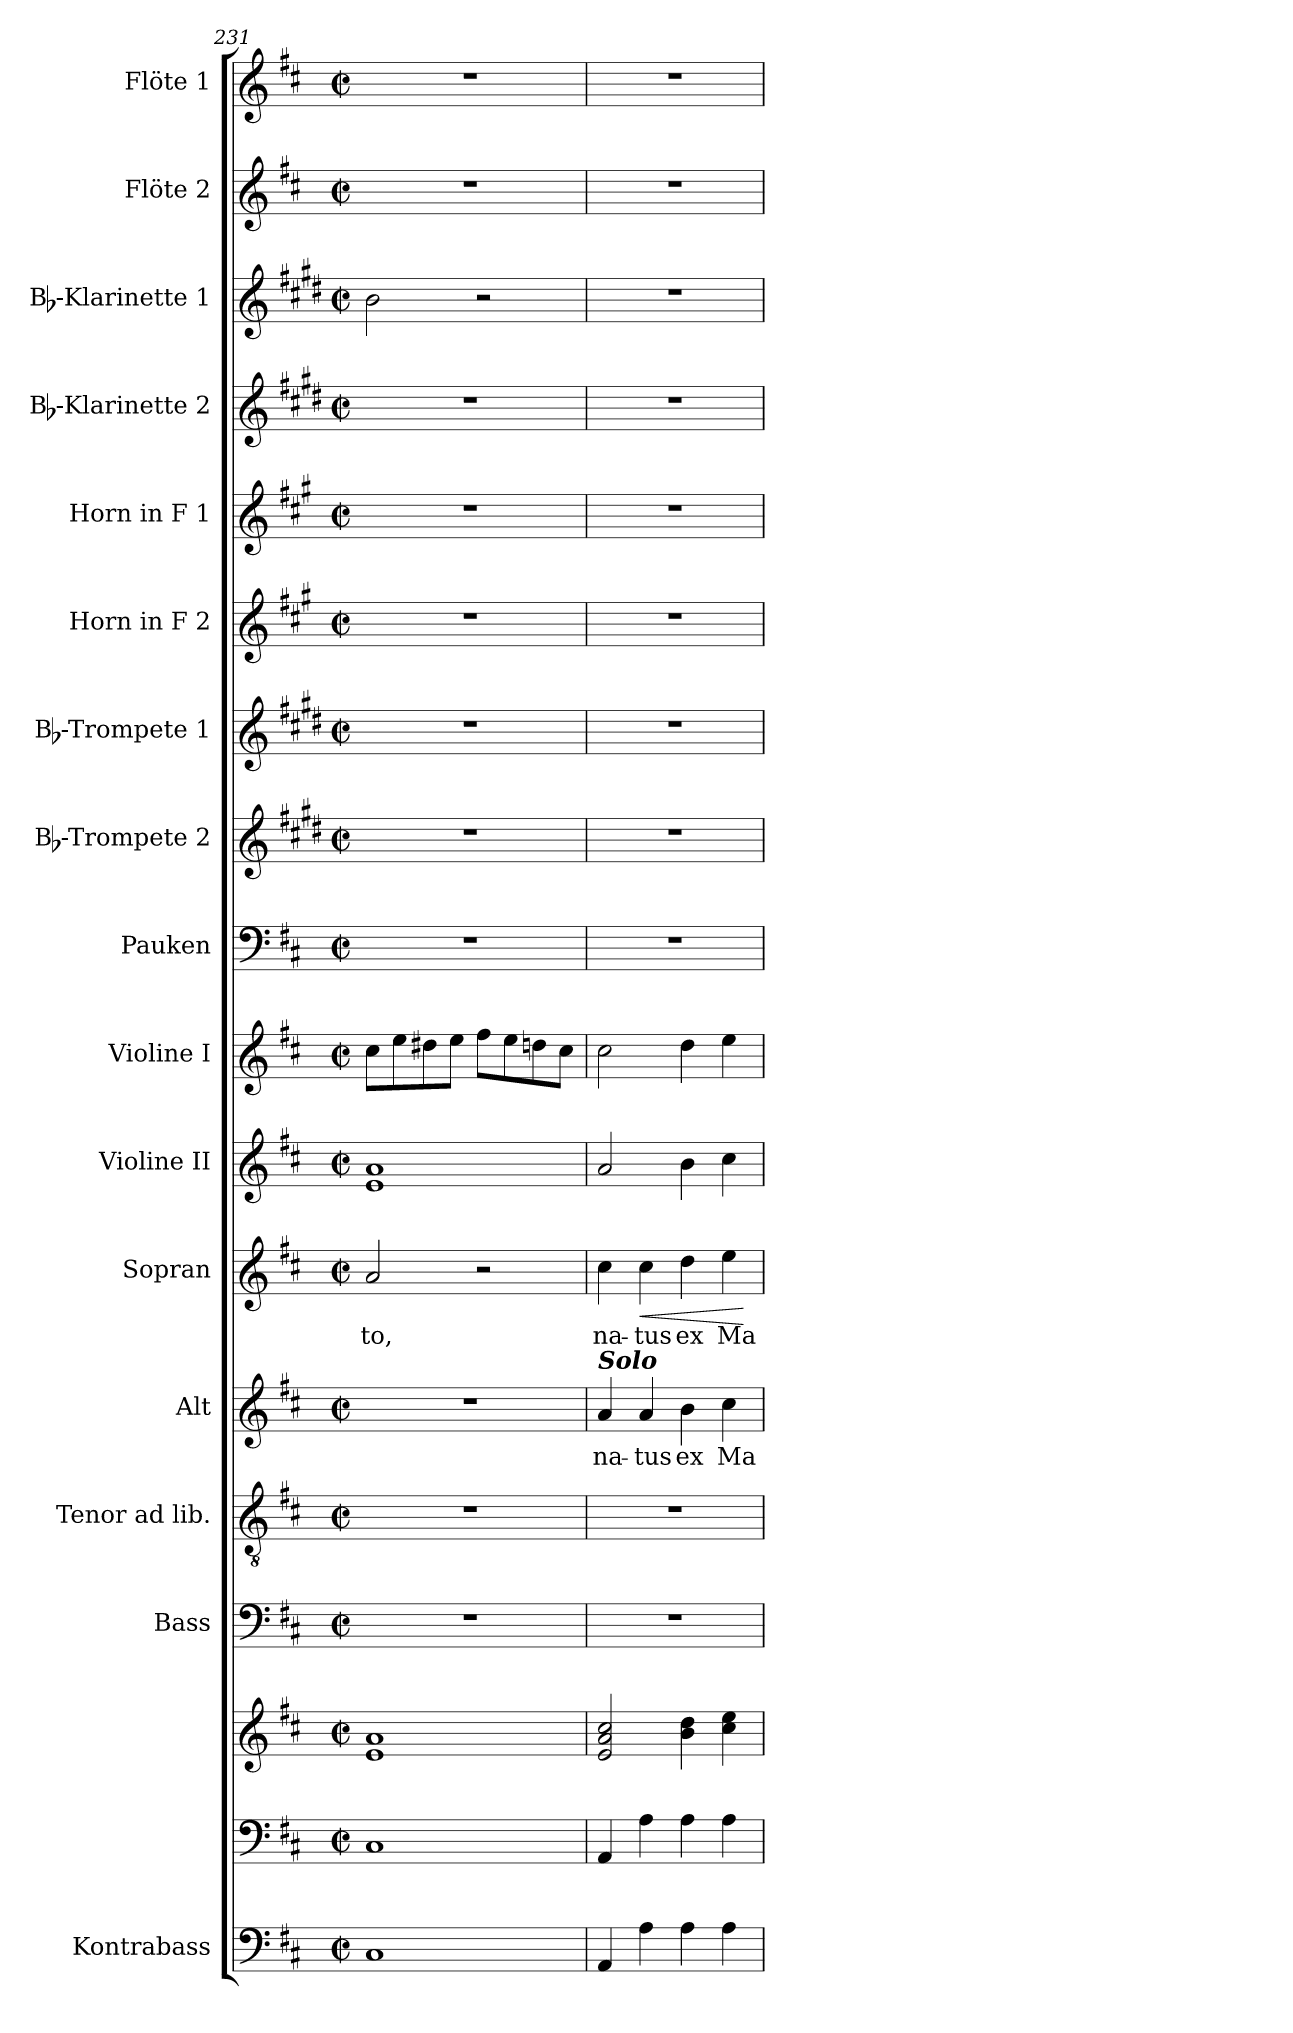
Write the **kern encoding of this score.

**kern	**kern	**kern	**kern	**kern	**kern	**text	**kern	**text	**dynam	**kern	**kern	**kern	**kern	**kern	**kern	**kern	**kern	**kern	**kern	**kern
*part17	*part16	*part16	*part15	*part14	*part13	*part13	*part12	*part12	*part12	*part11	*part10	*part9	*part8	*part7	*part6	*part5	*part4	*part3	*part2	*part1
*staff18	*staff17	*staff16	*staff15	*staff14	*staff13	*staff13	*staff12	*staff12	*staff12	*staff11	*staff10	*staff9	*staff8	*staff7	*staff6	*staff5	*staff4	*staff3	*staff2	*staff1
*I"Kontrabass	*	*	*I"Bass	*I"Tenor ad lib.	*I"Alt	*	*I"Sopran	*	*	*I"Violine II	*I"Violine I	*I"Pauken	*I"Bb-Trompete 2	*I"Bb-Trompete 1	*I"Horn in F 2	*I"Horn in F 1	*I"Bb-Klarinette 2	*I"Bb-Klarinette 1	*I"Flöte 2	*I"Flöte 1
*I'Kb.	*	*	*I'B.	*I'T.	*I'A.	*	*I'S.	*	*	*I'Vl. II	*I'Vl. I	*I'Pk.	*I'Bb Trp. 2	*I'Bb Trp. 1	*	*	*I'Bb Kl. 2	*I'Bb Kl. 1	*I'Fl. 2	*I'Fl. 1
*clefF4	*clefF4	*clefG2	*clefF4	*clefGv2	*clefG2	*	*clefG2	*	*	*clefG2	*clefG2	*clefF4	*clefG2	*clefG2	*clefG2	*clefG2	*clefG2	*clefG2	*clefG2	*clefG2
*ITrd7c12	*	*	*	*	*	*	*	*	*	*	*	*	*ITrd1c2	*ITrd1c2	*ITrd4c7	*ITrd4c7	*ITrd1c2	*ITrd1c2	*	*
*k[f#c#]	*k[f#c#]	*k[f#c#]	*k[f#c#]	*k[f#c#]	*k[f#c#]	*	*k[f#c#]	*	*	*k[f#c#]	*k[f#c#]	*k[f#c#]	*k[f#c#]	*k[f#c#]	*k[f#c#]	*k[f#c#]	*k[f#c#]	*k[f#c#]	*k[f#c#]	*k[f#c#]
*D:	*D:	*D:	*D:	*D:	*D:	*	*D:	*	*	*D:	*D:	*D:	*D:	*D:	*D:	*D:	*D:	*D:	*D:	*D:
*M2/2	*M2/2	*M2/2	*M2/2	*M2/2	*M2/2	*	*M2/2	*	*	*M2/2	*M2/2	*M2/2	*M2/2	*M2/2	*M2/2	*M2/2	*M2/2	*M2/2	*M2/2	*M2/2
*met(c|)	*met(c|)	*met(c|)	*met(c|)	*met(c|)	*met(c|)	*	*met(c|)	*	*	*met(c|)	*met(c|)	*met(c|)	*met(c|)	*met(c|)	*met(c|)	*met(c|)	*met(c|)	*met(c|)	*met(c|)	*met(c|)
=231	=231	=231	=231	=231	=231	=231	=231	=231	=231	=231	=231	=231	=231	=231	=231	=231	=231	=231	=231	=231
!	!	!	!	!	!	!	!	!LO:LY:b	!	!	!	!	!	!	!	!	!	!	!	!
1CC#	1C#	1e 1a	1r	1r	1r	.	2a/	-to,	.	1e 1a	8cc#\L	1r	1r	1r	1r	1r	1r	2a\	1r	1r
.	.	.	.	.	.	.	.	.	.	.	8ee\	.	.	.	.	.	.	.	.	.
.	.	.	.	.	.	.	.	.	.	.	8dd#X\	.	.	.	.	.	.	.	.	.
.	.	.	.	.	.	.	.	.	.	.	8ee\J	.	.	.	.	.	.	.	.	.
.	.	.	.	.	.	.	2r	.	.	.	8ff#\L	.	.	.	.	.	.	2r	.	.
.	.	.	.	.	.	.	.	.	.	.	8ee\	.	.	.	.	.	.	.	.	.
.	.	.	.	.	.	.	.	.	.	.	8ddn\	.	.	.	.	.	.	.	.	.
.	.	.	.	.	.	.	.	.	.	.	8cc#\J	.	.	.	.	.	.	.	.	.
=232	=232	=232	=232	=232	=232	=232	=232	=232	=232	=232	=232	=232	=232	=232	=232	=232	=232	=232	=232	=232
!	!	!	!	!	!LO:TX:a:Bi:t=Solo	!	!	!	!	!	!	!	!	!	!	!	!	!	!	!
!	!	!	!	!	!	!LO:LY:b	!	!LO:LY:b	!	!	!	!	!	!	!	!	!	!	!	!
4AAA/	4AA/	2e/ 2a/ 2cc#/	1r	1r	4a/	na-	4cc#\	na-	.	2a/	2cc#\	1r	1r	1r	1r	1r	1r	1r	1r	1r
!	!	!	!	!	!	!LO:LY:b	!	!LO:LY:b	!LO:HP:b	!	!	!	!	!	!	!	!	!	!	!
4AA\	4A\	.	.	.	4a/	-tus	4cc#\	-tus	<	.	.	.	.	.	.	.	.	.	.	.
!	!	!	!	!	!	!LO:LY:b	!	!LO:LY:b	!	!	!	!	!	!	!	!	!	!	!	!
4AA\	4A\	4b\ 4dd\	.	.	4b\	ex	4dd\	ex	.	4b\	4dd\	.	.	.	.	.	.	.	.	.
!	!	!	!	!	!	!LO:LY:b	!	!LO:LY:b	!	!	!	!	!	!	!	!	!	!	!	!
4AA\	4A\	4cc#\ 4ee\	.	.	4cc#\	Ma-	4ee\	Ma-	.	4cc#\	4ee\	.	.	.	.	.	.	.	.	.
.	.	.	.	.	.	.	.	.	[	.	.	.	.	.	.	.	.	.	.	.
=	=	=	=	=	=	=	=	=	=	=	=	=	=	=	=	=	=	=	=	=
*-	*-	*-	*-	*-	*-	*-	*-	*-	*-	*-	*-	*-	*-	*-	*-	*-	*-	*-	*-	*-
